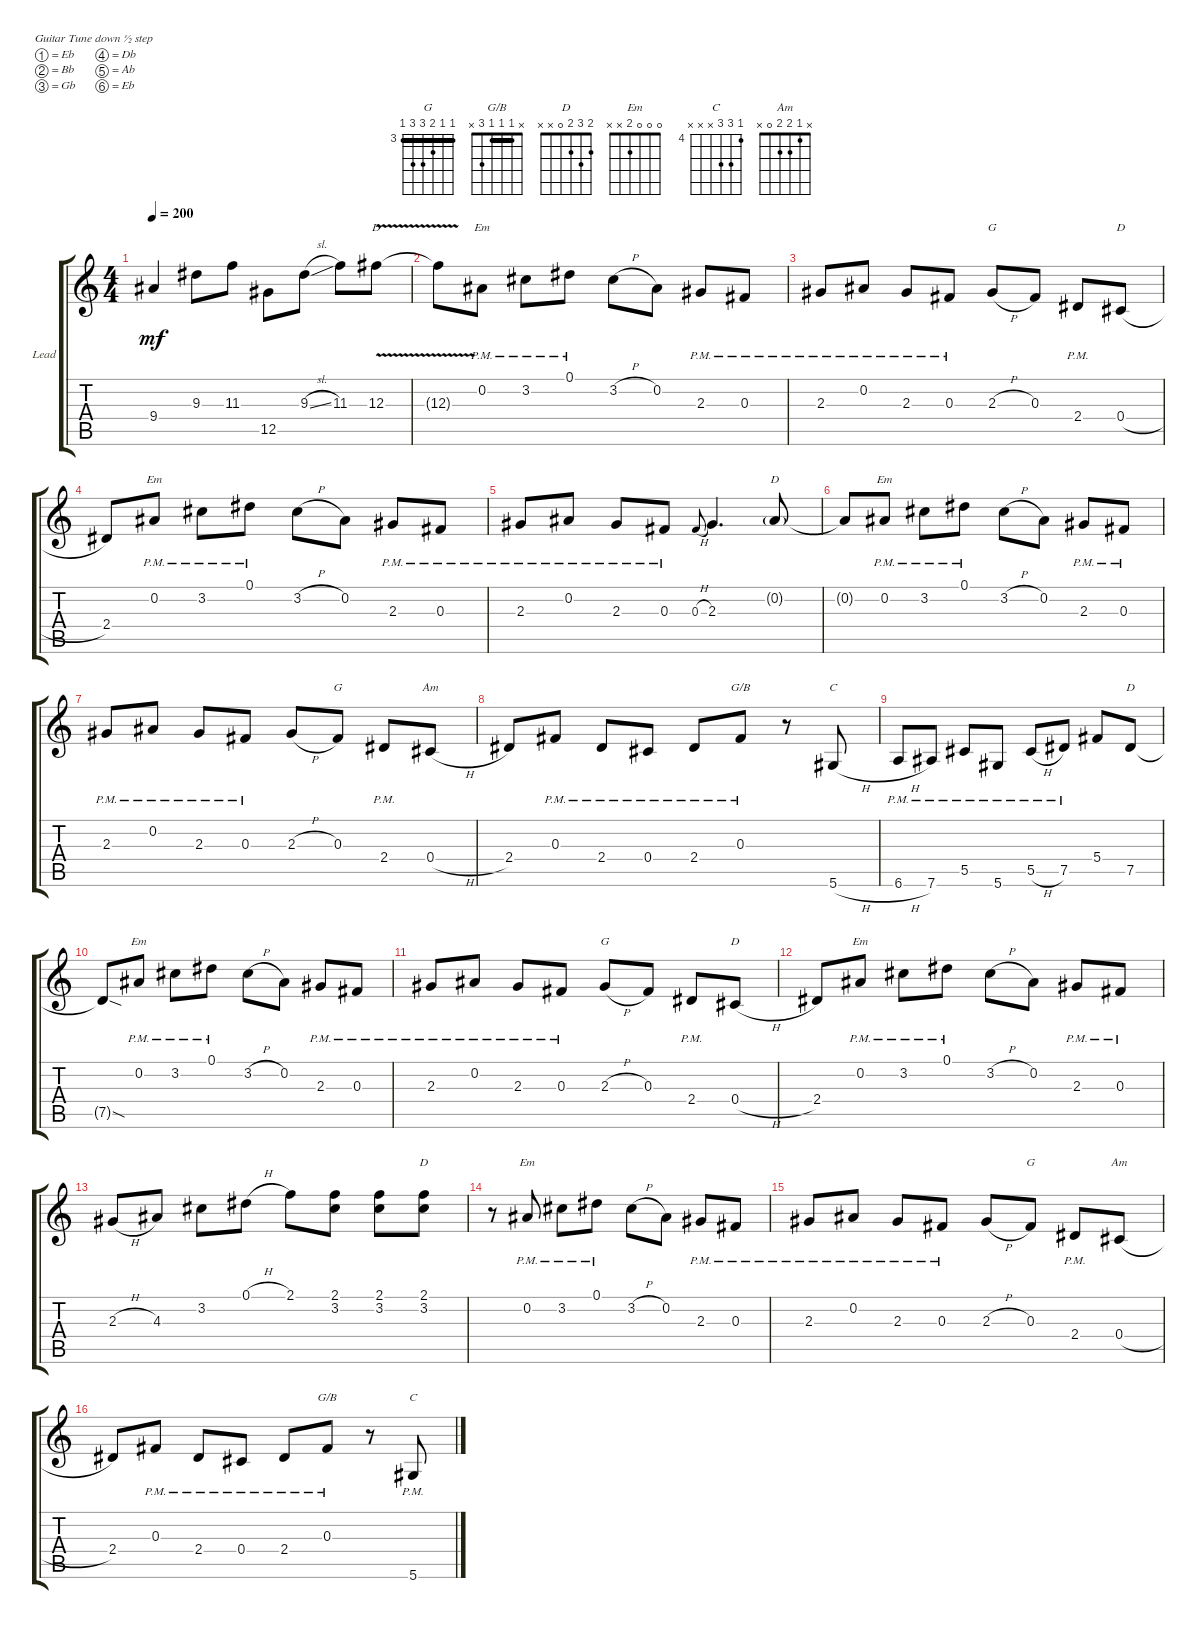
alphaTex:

\defaultSystemsLayout 4
\bracketExtendMode groupsimilarinstruments
\firstSystemTrackNameOrientation horizontal
\otherSystemsTrackNameOrientation horizontal
\track ("Lead" "Lead") {multiBarRest instrument overdrivenguitar}
\staff {score tabs}
\tuning (Eb4 Bb3 Gb3 Db3 Ab2 Eb2)
\chord ("G" 3 3 4 5 5 3) {firstfret 3 barre (3 3)}
\chord ("G/B" x 1 1 1 3 x) {barre (1 1)}
\chord ("D" 2 3 2 0 x x)
\chord ("Em" 0 0 0 2 x x)
\chord ("C" 4 6 6 x x x) {firstfret 4}
\chord ("Am" x 1 2 2 0 x)
\ts (4 4)
\tempo 200
\clef g2
\ks c
9.4.4{dy mf} 9.3.8 11.3.8 12.5.8 9.3{sl}.8 11.3.8 12.3{v}.8{ch "D"} |
12.3{v t}.8 0.2{pm}.8{ch "Em"} 3.2{pm}.8 0.1{pm}.8 3.2{h}.8 0.2.8 2.3{pm}.8 0.3{pm}.8 |
2.3{pm}.8 0.2{pm}.8 2.3{pm}.8 0.3{pm}.8 2.3{h}.8{ch "G"} 0.3.8 2.4{pm}.8 0.4{h}.8{ch "D"} |
2.4.8 0.2{pm}.8{ch "Em"} 3.2{pm}.8 0.1{pm}.8 3.2{h}.8 0.2.8 2.3{pm}.8 0.3{pm}.8 |
2.3{pm}.8 0.2{pm}.8 2.3{pm}.8 0.3{pm}.8 0.3{h}.8{gr onbeat} 2.3.4{d} 0.2{g}.8{ch "D"} |
0.2{t}.8 0.2{pm}.8{ch "Em"} 3.2{pm}.8 0.1{pm}.8 3.2{h}.8 0.2.8 2.3{pm}.8 0.3{pm}.8 |
2.3{pm}.8 0.2{pm}.8 2.3{pm}.8 0.3{pm}.8 2.3{h}.8 0.3.8{ch "G"} 2.4{pm}.8 0.4{h}.8{ch "Am"} |
2.4.8 0.3{pm}.8 2.4{pm}.8 0.4{pm}.8 2.4{pm}.8 0.3{pm}.8{ch "G/B"} r.8 5.6{h}.8{ch "C"} |
6.6{h pm}.8 7.6{pm}.8 5.5{pm}.8 5.6{pm}.8 5.5{h pm}.8 7.5{pm}.8 5.4.8 7.5.8{ch "D"} |
7.5{sod t}.8 0.2{pm}.8{ch "Em"} 3.2{pm}.8 0.1{pm}.8 3.2{h}.8 0.2.8 2.3{pm}.8 0.3{pm}.8 |
2.3{pm}.8 0.2{pm}.8 2.3{pm}.8 0.3{pm}.8 2.3{h}.8{ch "G"} 0.3.8 2.4{pm}.8 0.4{h}.8{ch "D"} |
2.4.8 0.2{pm}.8{ch "Em"} 3.2{pm}.8 0.1{pm}.8 3.2{h}.8 0.2.8 2.3{pm}.8 0.3{pm}.8 |
2.3{h}.8 4.3.8 3.2.8 0.1{h}.8 2.1.8 (3.2 2.1).8 (3.2 2.1).8 (3.2 2.1).8{ch "D"} |
r.8 0.2{pm}.8{ch "Em"} 3.2{pm}.8 0.1{pm}.8 3.2{h}.8 0.2.8 2.3{pm}.8 0.3{pm}.8 |
2.3{pm}.8 0.2{pm}.8 2.3{pm}.8 0.3{pm}.8 2.3{h}.8 0.3.8{ch "G"} 2.4{pm}.8 0.4{h}.8{ch "Am"} |
2.4.8 0.3{pm}.8 2.4{pm}.8 0.4{pm}.8 2.4{pm}.8 0.3{pm}.8{ch "G/B"} r.8 5.6{h pm}.8{ch "C"}
